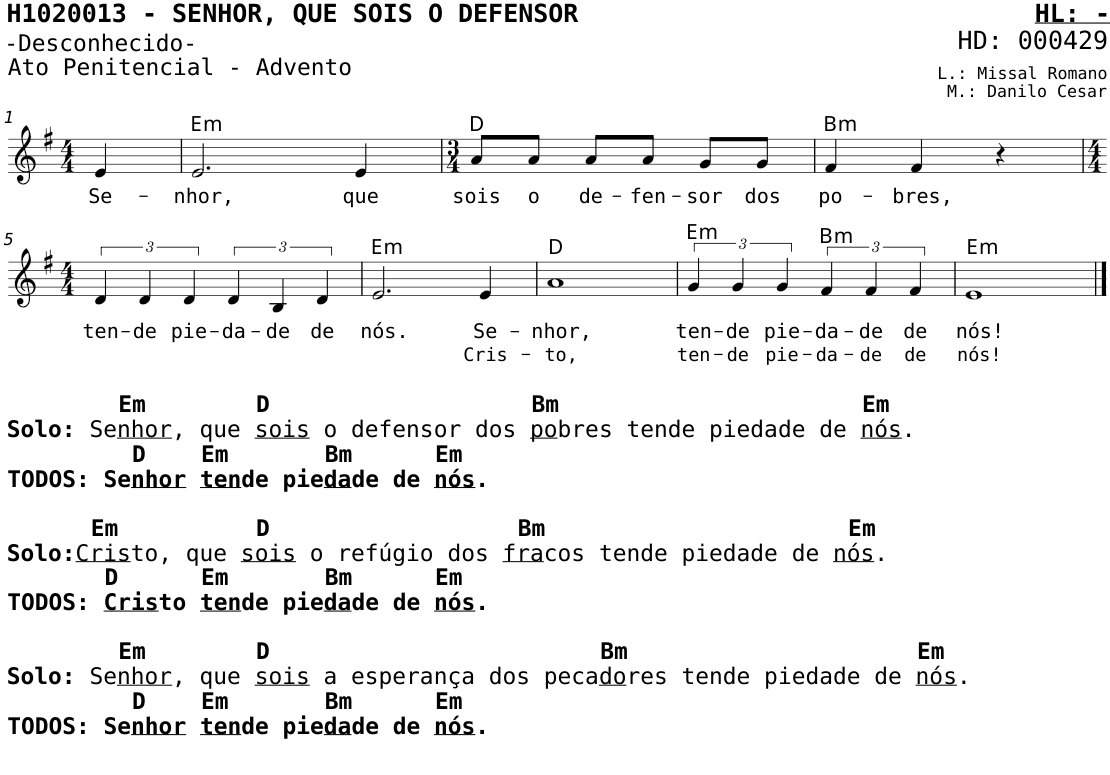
**kern	**text	**text	**harte
*part1	*part1	*part1	*part1
*staff1	*staff1	*staff1	*
*I"Voz	*	*	*
*I'V	*	*	*
*stria5	*	*	*
*clefG2	*	*	*
*k[f#]	*	*	*
*M4/4	*	*	*
=1	=1	=1	=1
!	!LO:LY:b	!	!
4e/	Se-	.	.
=2	=2	=2	=2
!	!LO:LY:b	!	!LO:H:kt=m
2.e/	-nhor,	.	E:min
!	!LO:LY:b	!	!
4e/	que	.	.
=3	=3	=3	=3
*M3/4	*	*	*
!	!LO:LY:b	!	!
8a/L	sois	.	D:maj
!	!LO:LY:b	!	!
8a/J	o	.	.
!	!LO:LY:b	!	!
8a/L	de-	.	.
!	!LO:LY:b	!	!
8a/J	-fen-	.	.
!	!LO:LY:b	!	!
8g/L	-sor	.	.
!	!LO:LY:b	!	!
8g/J	dos	.	.
=4	=4	=4	=4
!	!LO:LY:b	!	!LO:H:kt=m
4f#/	po-	.	B:min
!	!LO:LY:b	!	!
4f#/	-bres,	.	.
4r	.	.	.
!!LO:LB:g=z
=5	=5	=5	=5
*M4/4	*	*	*
!LO:TX:b:B:t=Em        D                   Bm                      Em	!	!	!
!LO:TX:b:t=Solo&colon;	!	!	!
!LO:TX:b:t=Se	!	!	!
!LO:TX:b:t=nhor	!	!	!
!LO:TX:b:t=, que	!	!	!
!LO:TX:b:t=sois	!	!	!
!LO:TX:b:t=o defensor dos	!	!	!
!LO:TX:b:t=po	!	!	!
!LO:TX:b:t=bres tende piedade de	!	!	!
!LO:TX:b:t=nós	!	!	!
!LO:TX:b:t=.	!	!	!
!LO:TX:b:B:t=D    Em       Bm      Em	!	!	!
!LO:TX:b:t=TODOS&colon; Se	!	!	!
!LO:TX:b:t=nhor	!	!	!
!LO:TX:b:B:t=ten	!	!	!
!LO:TX:b:t=de pie	!	!	!
!LO:TX:b:t=da	!	!	!
!LO:TX:b:t=de de	!	!	!
!LO:TX:b:t=nós	!	!	!
!LO:TX:b:t=.	!	!	!
!LO:TX:b:t=Em          D                  Bm                      Em	!	!	!
!LO:TX:b:t=Solo&colon;	!	!	!
!LO:TX:b:t=Cris	!	!	!
!LO:TX:b:t=to, que	!	!	!
!LO:TX:b:t=sois	!	!	!
!LO:TX:b:t=o refúgio dos	!	!	!
!LO:TX:b:t=fra	!	!	!
!LO:TX:b:t=cos tende piedade de	!	!	!
!LO:TX:b:t=nós	!	!	!
!LO:TX:b:t=.	!	!	!
!LO:TX:b:B:t=D      Em       Bm      Em	!	!	!
!LO:TX:b:t=TODOS&colon;	!	!	!
!LO:TX:b:t=Cris	!	!	!
!LO:TX:b:t=to	!	!	!
!LO:TX:b:t=ten	!	!	!
!LO:TX:b:t=de pie	!	!	!
!LO:TX:b:t=da	!	!	!
!LO:TX:b:t=de de	!	!	!
!LO:TX:b:t=nós	!	!	!
!LO:TX:b:t=.	!	!	!
!LO:TX:b:t=Em        D                        Bm                     Em	!	!	!
!LO:TX:b:t=Solo&colon;	!	!	!
!LO:TX:b:t=Se	!	!	!
!LO:TX:b:t=nhor	!	!	!
!LO:TX:b:t=, que	!	!	!
!LO:TX:b:t=sois	!	!	!
!LO:TX:b:t=a esperança dos peca	!	!	!
!LO:TX:b:t=do	!	!	!
!LO:TX:b:t=res tende piedade de	!	!	!
!LO:TX:b:t=nós	!	!	!
!LO:TX:b:t=.	!	!	!
!LO:TX:b:B:t=D    Em       Bm      Em	!	!	!
!LO:TX:b:t=TODOS&colon; Se	!	!	!
!LO:TX:b:t=nhor	!	!	!
!LO:TX:b:B:t=ten	!	!	!
!LO:TX:b:t=de pie	!	!	!
!LO:TX:b:t=da	!	!	!
!LO:TX:b:t=de de	!	!	!
!LO:TX:b:t=nós	!	!	!
!LO:TX:b:t=.	!	!	!
!	!LO:LY:b	!	!
6d/	ten-	.	.
!	!LO:LY:b	!	!
6d/	-de	.	.
!	!LO:LY:b	!	!
6d/	pie-	.	.
!	!LO:LY:b	!	!
6d/	-da-	.	.
!	!LO:LY:b	!	!
6B/	-de	.	.
!	!LO:LY:b	!	!
6d/	de	.	.
=6	=6	=6	=6
!	!LO:LY:b	!	!LO:H:kt=m
2.e/	nós.	.	E:min
!	!LO:LY:b	!LO:LY:b	!
4e/	Se-	Cris-	.
=7	=7	=7	=7
!	!LO:LY:b	!LO:LY:b	!
1a	-nhor,	-to,	D:maj
=8	=8	=8	=8
!	!LO:LY:b	!LO:LY:b	!LO:H:kt=m
6g/	ten-	ten-	E:min
!	!LO:LY:b	!LO:LY:b	!
6g/	-de	-de	.
!	!LO:LY:b	!LO:LY:b	!
6g/	pie-	pie-	.
!	!LO:LY:b	!LO:LY:b	!LO:H:kt=m
6f#/	-da-	-da-	B:min
!	!LO:LY:b	!LO:LY:b	!
6f#/	-de	-de	.
!	!LO:LY:b	!LO:LY:b	!
6f#/	de	de	.
=9	=9	=9	=9
!	!LO:LY:b	!LO:LY:b	!LO:H:kt=m
1e	nós!	nós!	E:min
==	==	==	==
*-	*-	*-	*-
